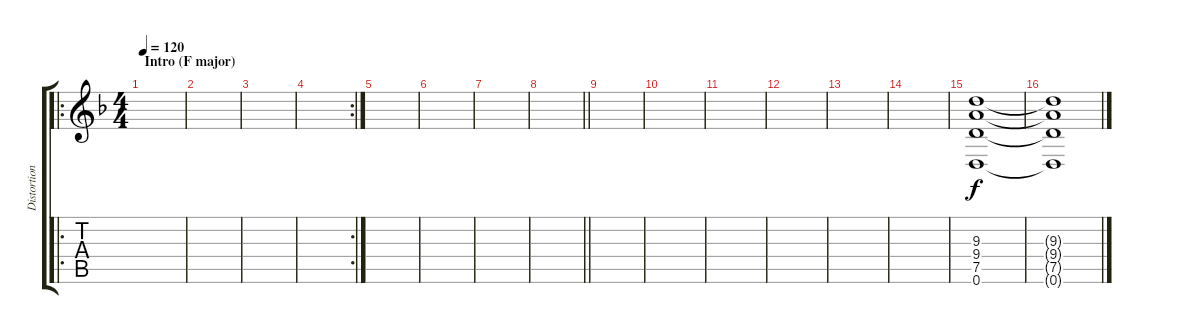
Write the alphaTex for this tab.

\track ("Distortion Guitar 1" "Distortion") {instrument distortionguitar}
\staff {score tabs}
\tuning (D4 A3 F3 C3 G2 D2) {hide}
\ro
\ts (4 4)
\section ("" "Intro (F major)")
\tempo 120
\clef g2
\ks f
|
|
|
\rc 2
|
|
|
|
\barLineRight lightlight
|
|
|
|
|
|
|
(9.3 9.4 7.5 0.6).1 |
(9.3{t} 9.4{t} 7.5{t} 0.6{t}).1
